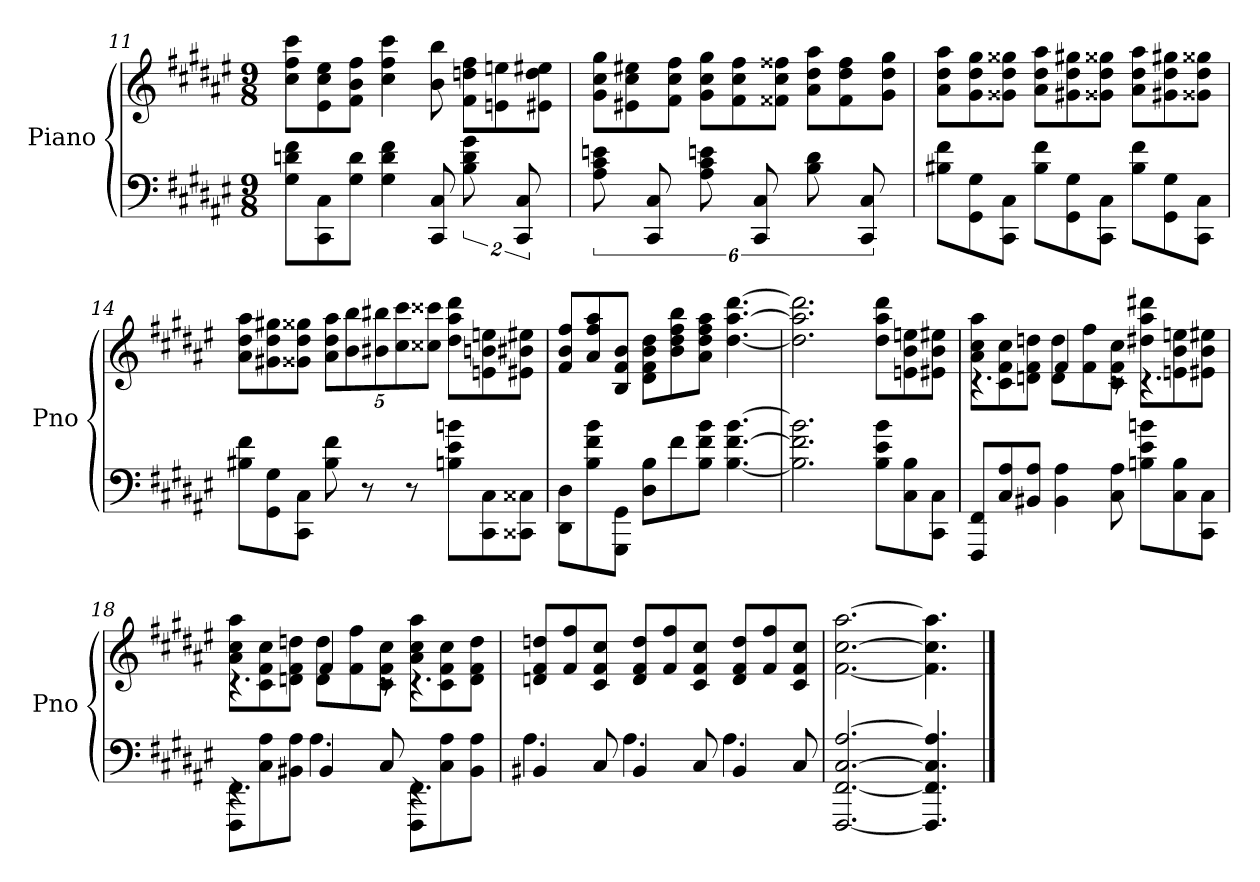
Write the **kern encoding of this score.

**kern	**kern
*part1	*part1
*staff2	*staff1
*I"Piano	*
*I'Pno	*
*clefF4	*clefG2
*k[f#c#g#d#a#e#]	*k[f#c#g#d#a#e#]
*F#:	*F#:
*M9/8	*M9/8
=11	=11
8G# 8dn 8f#L	8cc# 8ff# 8ccc#L
8CC# 8C#	8e# 8cc# 8ee#
8G# 8dJ	8f# 8b 8ff#J
4G# 4d 4f#	4cc# 4ff# 4ccc#
8CC# 8C#	8b 8bb
16%3B 16%3d 16%3g#	8f# 8ddn 8ff#L
.	8en 8een
16%3CC# 16%3C#	.
.	8e#X 8dd 8ee#XJ
=12	=12
16%3A# 16%3c# 16%3en	8g# 8cc# 8gg#L
.	8e#X 8cc# 8ee#X
16%3CC# 16%3C#	.
.	8f# 8cc# 8ff#J
16%3A# 16%3c# 16%3en	8g# 8cc# 8gg#L
.	8f# 8cc# 8ff#
16%3CC# 16%3C#	.
.	8f##X 8cc# 8ff##XJ
16%3B 16%3d#	8a# 8dd# 8aa#L
.	8f## 8dd# 8ff##
16%3CC# 16%3C#	.
.	8g# 8dd# 8gg#J
=13	=13
8B#X 8f#L	8a# 8dd# 8aa#L
8GG# 8G#	8g# 8dd# 8gg#
8CC# 8C#J	8g##X 8dd# 8gg##XJ
8B# 8f#L	8a# 8dd# 8aa#L
8GG# 8G#	8g#X 8dd# 8gg#X
8CC# 8C#J	8g##X 8dd# 8gg##XJ
8B# 8f#L	8a# 8dd# 8aa#L
8GG# 8G#	8g#X 8dd# 8gg#X
8CC# 8C#J	8g##X 8dd# 8gg##XJ
=14	=14
8B#X 8f#L	8a# 8dd# 8aa#L
8GG# 8G#	8g#X 8dd# 8gg#X
8CC# 8C#J	8g##X 8dd# 8gg##XJ
8B# 8f#	40%3a# 40%3dd# 40%3aa#L
.	40%3b 40%3bb
8r	.
.	40%3b#X 40%3bb#X
.	40%3cc# 40%3ccc#
8r	.
.	40%3cc##X 40%3ccc##XJ
8Bn 8e# 8bnL	8dd# 8aa# 8ddd#L
8CC# 8C#	8en 8bn 8een
8CC##X 8C##XJ	8e#X 8b#X 8ee#XJ
=15	=15
8DD# 8D#L	8f# 8b 8ff#L
8B 8f# 8b	8a# 8ff# 8aa#
8GGG# 8GG#J	8B 8f# 8bJ
8D# 8BL	8d# 8f# 8b 8dd#L
8f#	8b 8dd# 8ff# 8bb
8B 8f# 8bJ	8a# 8dd# 8ff# 8aa#J
[4.B [4.f# [4.b	[4.dd# [4.aa# [4.ddd#
=16	=16
2.B] 2.f#] 2.b]	2.dd#] 2.aa#] 2.ddd#]
8B 8e# 8bL	8dd# 8aa# 8ddd#L
8C# 8B	8en 8b 8een
8CC# 8C#J	8e#X 8b 8ee#XJ
=17	=17
*	*^
8FFF# 8FF#L	4.rc	8a# 8cc# 8aa#L
8C# 8A#	.	8c# 8f# 8cc#
8BB#X 8A#J	.	8dn 8f# 8ddnJ
4BB# 4A#	4f#	8d 8ddL
.	.	8f# 8ff#
8C# 8A#	8rc	8c# 8f# 8cc#J
8Bn 8e# 8bnL	4.rc	8dd#X 8aa# 8ddd#XL
8C# 8B	.	8en 8b 8een
8CC# 8C#J	.	8e#X 8b 8ee#XJ
=18	=18	=18
*^	*	*
4.rEE	8FFF# 8FF#L	4.rc	8a# 8cc# 8aa#L
.	8C# 8A#	.	8c# 8f# 8cc#
.	8BB#X 8A#J	.	8dn 8f# 8ddnJ
4BB#	4.A#	4f#	8d 8ddL
.	.	.	8f# 8ff#
8C#	.	8rc	8c# 8f# 8cc#J
4.rEE	8FFF# 8FF#L	4.rc	8a# 8cc# 8aa#L
.	8C# 8A#	.	8c# 8f# 8cc#
.	8BB# 8A#J	.	8d 8f# 8ddJ
*	*	*v	*v
=19	=19	=19
4BB#X	4.A#	8dn 8f# 8ddnL
.	.	8f# 8ff#
8C#	.	8c# 8f# 8cc#J
4BB#	4.A#	8d 8f# 8ddL
.	.	8f# 8ff#
8C#	.	8c# 8f# 8cc#J
4BB#	4.A#	8d 8f# 8ddL
.	.	8f# 8ff#
8C#	.	8c# 8f# 8cc#J
*v	*v	*
=20	=20
[2.FFF# [2.FF# [2.C# [2.A#	[2.f# [2.cc# [2.aa#
4.FFF#] 4.FF#] 4.C#] 4.A#]	4.f#] 4.cc#] 4.aa#]
==	==
*-	*-
